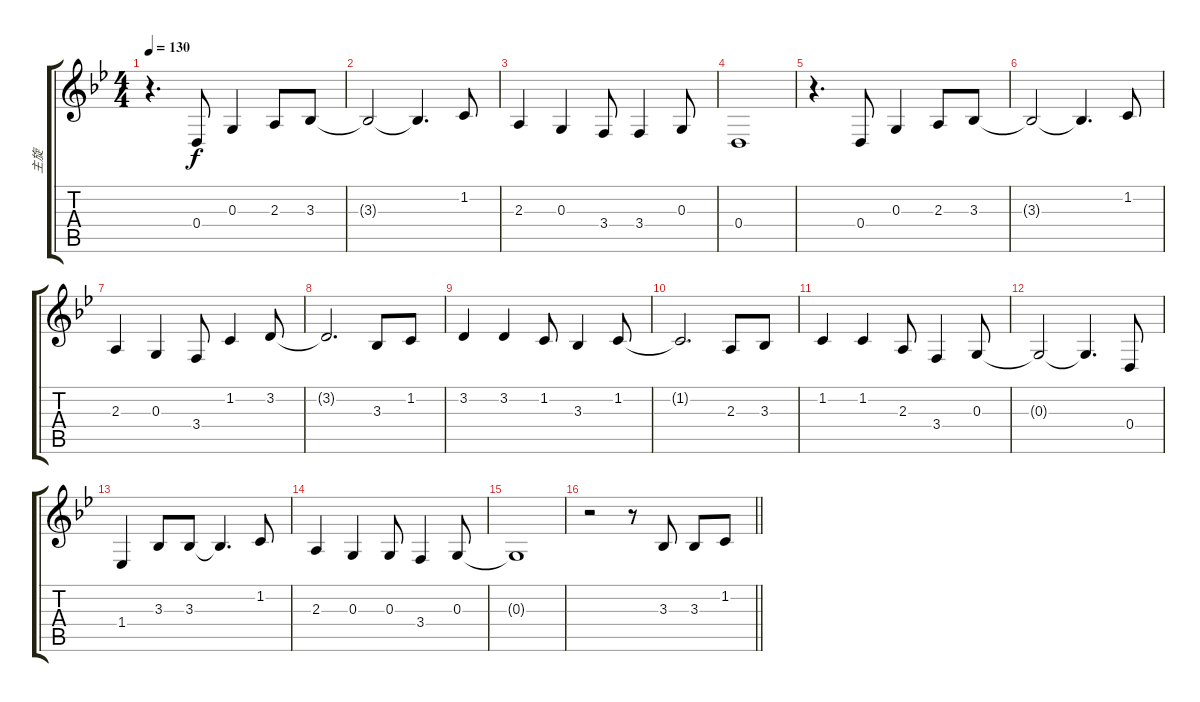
\track ("主旋" "主旋") {instrument flute}
\staff {score tabs}
\tuning (E4 B3 G3 D3 A2 E2) {hide}
\ts (4 4)
\tempo 130
\clef g2
\ks bb
r.4{d dy f} 0.4.8 0.3.4 2.3.8 3.3.8 |
3.3{t}.2 3.3{t}.4{d} 1.2.8 |
2.3.4 0.3.4 3.4.8 3.4.4 0.3.8 |
0.4.1 |
r.4{d} 0.4.8 0.3.4 2.3.8 3.3.8 |
3.3{t}.2 3.3{t}.4{d} 1.2.8 |
2.3.4 0.3.4 3.4.8 1.2.4 3.2.8 |
3.2{t}.2{d} 3.3.8 1.2.8 |
3.2.4 3.2.4 1.2.8 3.3.4 1.2.8 |
1.2{t}.2{d} 2.3.8 3.3.8 |
1.2.4 1.2.4 2.3.8 3.4.4 0.3.8 |
0.3{t}.2 0.3{t}.4{d} 0.4.8 |
1.4.4 3.3.8 3.3.8 3.3{t}.4{d} 1.2.8 |
2.3.4 0.3.4 0.3.8 3.4.4 0.3.8 |
0.3{t}.1 |
\barLineRight lightlight
r.2 r.8 3.3.8 3.3.8 1.2.8
